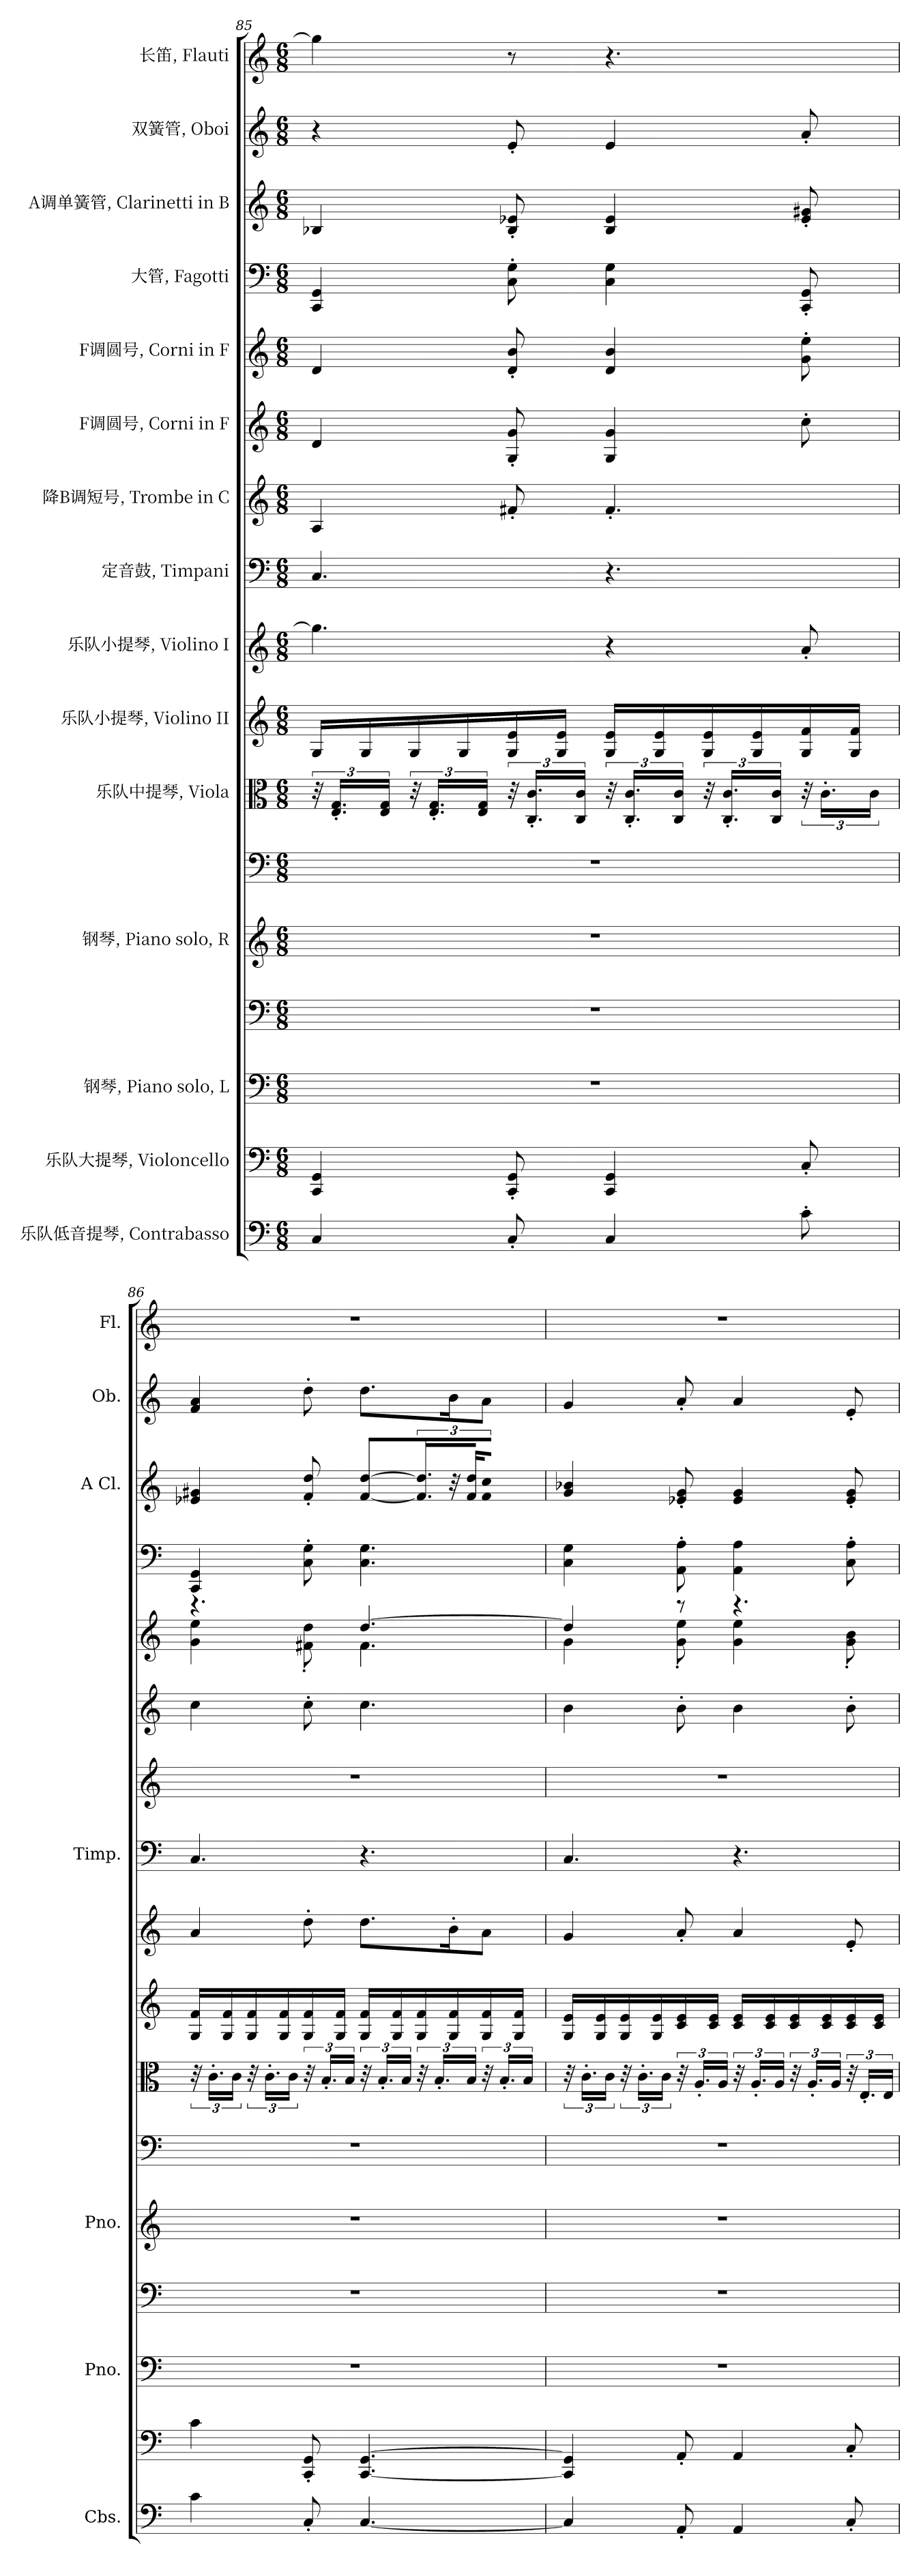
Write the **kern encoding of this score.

**kern	**kern	**kern	**kern	**kern	**kern	**kern	**kern	**kern	**kern	**kern	**kern	**kern	**kern	**kern	**kern	**kern
*part15	*part14	*part13	*part13	*part12	*part12	*part11	*part10	*part9	*part8	*part7	*part6	*part5	*part4	*part3	*part2	*part1
*staff17	*staff16	*staff15	*staff14	*staff13	*staff12	*staff11	*staff10	*staff9	*staff8	*staff7	*staff6	*staff5	*staff4	*staff3	*staff2	*staff1
*I"乐队低音提琴, Contrabasso	*I"乐队大提琴, Violoncello	*I"钢琴, Piano solo, L	*	*I"钢琴, Piano solo, R	*	*I"乐队中提琴, Viola	*I"乐队小提琴, Violino II	*I"乐队小提琴, Violino I	*I"定音鼓, Timpani	*I"降B调短号, Trombe in C	*I"F调圆号, Corni in F	*I"F调圆号, Corni in F	*I"大管, Fagotti	*I"A调单簧管, Clarinetti in B	*I"双簧管, Oboi	*I"长笛, Flauti
*I'Cbs.	*	*I'Pno.	*	*I'Pno.	*	*	*	*	*I'Timp.	*	*	*	*	*I'A Cl.	*I'Ob.	*I'Fl.
!!LO:PB:g=z
*clefF4	*clefF4	*clefF4	*clefF4	*clefG2	*clefF4	*clefC3	*clefG2	*clefG2	*clefF4	*clefG2	*clefG2	*clefG2	*clefF4	*clefG2	*clefG2	*clefG2
*ITrd7c12	*	*	*	*	*	*	*	*	*	*ITrd1c2	*ITrd4c7	*ITrd4c7	*	*ITrd2c3	*	*
*k[]	*k[]	*k[]	*k[]	*k[]	*k[]	*k[]	*k[]	*k[]	*k[]	*k[b-e-]	*k[b-]	*k[b-]	*k[]	*k[f#c#g#]	*k[]	*k[]
*M6/8	*M6/8	*M6/8	*M6/8	*M6/8	*M6/8	*M6/8	*M6/8	*M6/8	*M6/8	*M6/8	*M6/8	*M6/8	*M6/8	*M6/8	*M6/8	*M6/8
*MM139	*MM139	*MM139	*MM139	*MM139	*MM139	*MM139	*MM139	*MM139	*MM139	*MM139	*MM139	*MM139	*MM139	*MM139	*MM139	*MM139
=85	=85	=85	=85	=85	=85	=85	=85	=85	=85	=85	=85	=85	=85	=85	=85	=85
4CC/	4CC/ 4GG/	2.r	2.r	2.r	2.r	48r	16G/LL	4.gg\]	4.C/	4G/	4G/	4G/	4CC/ 4GG/	4Gn/	4r	4gg\]
.	.	.	.	.	.	24.E/' 24.G/'LL	.	.	.	.	.	.	.	.	.	.
.	.	.	.	.	.	.	16G/	.	.	.	.	.	.	.	.	.
.	.	.	.	.	.	24E/ 24G/JJ	.	.	.	.	.	.	.	.	.	.
.	.	.	.	.	.	48r	16G/	.	.	.	.	.	.	.	.	.
.	.	.	.	.	.	24.E/' 24.G/'LL	.	.	.	.	.	.	.	.	.	.
.	.	.	.	.	.	.	16G/	.	.	.	.	.	.	.	.	.
.	.	.	.	.	.	24E/ 24G/JJ	.	.	.	.	.	.	.	.	.	.
*	*	*	*	*	*	*	*	*	*	*	*	*	*	*	*	*MM147
8CC'/	8CC/' 8GG/'	.	.	.	.	48r	16G/ 16e/	.	.	8en'/	8C/' 8c/'	8G/' 8e/'	8C\' 8G\'	8G/' 8cn/'	8e'/	8r
.	.	.	.	.	.	24.C/' 24.c/'LL	.	.	.	.	.	.	.	.	.	.
.	.	.	.	.	.	.	16G/ 16e/JJ	.	.	.	.	.	.	.	.	.
.	.	.	.	.	.	24C/ 24c/JJ	.	.	.	.	.	.	.	.	.	.
*	*	*	*	*	*	*	*	*	*	*	*	*	*	*	*	*MM141
4CC/	4CC/ 4GG/	.	.	.	.	48r	16G/ 16e/LL	4r	4.r	4.e'/	4C/ 4c/	4G/ 4e/	4C\ 4G\	4G/ 4c/	4e/	4.r
.	.	.	.	.	.	24.C/' 24.c/'LL	.	.	.	.	.	.	.	.	.	.
.	.	.	.	.	.	.	16G/ 16e/	.	.	.	.	.	.	.	.	.
.	.	.	.	.	.	24C/ 24c/JJ	.	.	.	.	.	.	.	.	.	.
.	.	.	.	.	.	48r	16G/ 16e/	.	.	.	.	.	.	.	.	.
.	.	.	.	.	.	24.C/' 24.c/'LL	.	.	.	.	.	.	.	.	.	.
.	.	.	.	.	.	.	16G/ 16e/	.	.	.	.	.	.	.	.	.
.	.	.	.	.	.	24C/ 24c/JJ	.	.	.	.	.	.	.	.	.	.
8C'\	8C'/	.	.	.	.	48r	16G/ 16f/	8a'/	.	.	8f'\	8c\' 8a\'	8CC/' 8GG/'	8c/' 8e#X/'	8a'/	.
.	.	.	.	.	.	24.c'\LL	.	.	.	.	.	.	.	.	.	.
.	.	.	.	.	.	.	16G/ 16f/JJ	.	.	.	.	.	.	.	.	.
.	.	.	.	.	.	24c\JJ	.	.	.	.	.	.	.	.	.	.
=86	=86	=86	=86	=86	=86	=86	=86	=86	=86	=86	=86	=86	=86	=86	=86	=86
*	*	*	*	*	*	*	*	*	*	*	*	*	*	*	*	*MM139
*	*	*	*	*	*	*	*	*	*	*	*	*^	*	*	*	*
4C\	4c\	2.r	2.r	2.r	2.r	48r	16G/ 16f/LL	4a/	4.C/	2.r	4f\	4.r	4c\ 4a\	4CC/ 4GG/	4cn/ 4e#X/	4f/ 4a/	2.r
.	.	.	.	.	.	24.c'\LL	.	.	.	.	.	.	.	.	.	.	.
.	.	.	.	.	.	.	16G/ 16f/	.	.	.	.	.	.	.	.	.	.
.	.	.	.	.	.	24c\JJ	.	.	.	.	.	.	.	.	.	.	.
.	.	.	.	.	.	48r	16G/ 16f/	.	.	.	.	.	.	.	.	.	.
.	.	.	.	.	.	24.c'\LL	.	.	.	.	.	.	.	.	.	.	.
.	.	.	.	.	.	.	16G/ 16f/	.	.	.	.	.	.	.	.	.	.
.	.	.	.	.	.	24c\JJ	.	.	.	.	.	.	.	.	.	.	.
8CC'/	8CC/' 8GG/'	.	.	.	.	48r	16G/ 16f/	8dd'\	.	.	8f'\	.	8Bn\' 8g\'	8C\' 8G\'	8d/' 8b/'	8dd'\	.
.	.	.	.	.	.	24.B'/LL	.	.	.	.	.	.	.	.	.	.	.
.	.	.	.	.	.	.	16G/ 16f/JJ	.	.	.	.	.	.	.	.	.	.
.	.	.	.	.	.	24B/JJ	.	.	.	.	.	.	.	.	.	.	.
[4.CC/	[4.CC/ [4.GG/	.	.	.	.	48r	16G/ 16f/LL	8.dd\L	4.r	.	4.f\	[4.g/	4.B\	4.C\ 4.G\	[8d/ [8b/L	8.dd\L	.
.	.	.	.	.	.	24.B'/LL	.	.	.	.	.	.	.	.	.	.	.
.	.	.	.	.	.	.	16G/ 16f/	.	.	.	.	.	.	.	.	.	.
.	.	.	.	.	.	24B/JJ	.	.	.	.	.	.	.	.	.	.	.
.	.	.	.	.	.	48r	16G/ 16f/	.	.	.	.	.	.	.	24.d/] 24.b/]Jk	.	.
.	.	.	.	.	.	24.B'/LL	.	.	.	.	.	.	.	.	.	.	.
.	.	.	.	.	.	.	16G/ 16f/	16b'\K	.	.	.	.	.	.	48r	16b\K	.
.	.	.	.	.	.	24B/JJ	.	.	.	.	.	.	.	.	24d/ 24b/KL	.	.
.	.	.	.	.	.	48r	16G/ 16f/	8a\J	.	.	.	.	.	.	8d/ 8a/J	8a\J	.
.	.	.	.	.	.	24.B'/LL	.	.	.	.	.	.	.	.	.	.	.
.	.	.	.	.	.	.	16G/ 16f/JJ	.	.	.	.	.	.	.	.	.	.
.	.	.	.	.	.	24B/JJ	.	.	.	.	.	.	.	.	.	.	.
!!LO:PB:g=z
=87	=87	=87	=87	=87	=87	=87	=87	=87	=87	=87	=87	=87	=87	=87	=87	=87	=87
*	*	*	*	*	*	*	*	*	*	*	*	*	*	*	*	*	*MM139
4CC/]	4CC/] 4GG/]	2.r	2.r	2.r	2.r	48r	16G/ 16e/LL	4g/	4.C/	2.r	4e\	4g/]	4c\	4C\ 4G\	4e/ 4gn/	4g/	2.r
.	.	.	.	.	.	24.c'\LL	.	.	.	.	.	.	.	.	.	.	.
.	.	.	.	.	.	.	16G/ 16e/	.	.	.	.	.	.	.	.	.	.
.	.	.	.	.	.	24c\JJ	.	.	.	.	.	.	.	.	.	.	.
.	.	.	.	.	.	48r	16G/ 16e/	.	.	.	.	.	.	.	.	.	.
.	.	.	.	.	.	24.c'\LL	.	.	.	.	.	.	.	.	.	.	.
.	.	.	.	.	.	.	16G/ 16e/	.	.	.	.	.	.	.	.	.	.
.	.	.	.	.	.	24c\JJ	.	.	.	.	.	.	.	.	.	.	.
8AAA'/	8AA'/	.	.	.	.	48r	16c/ 16e/	8a'/	.	.	8e'\	8r	8c\' 8a\'	8AA\' 8A\'	8cn/' 8e/'	8a'/	.
.	.	.	.	.	.	24.A'/LL	.	.	.	.	.	.	.	.	.	.	.
.	.	.	.	.	.	.	16c/ 16e/JJ	.	.	.	.	.	.	.	.	.	.
.	.	.	.	.	.	24A/JJ	.	.	.	.	.	.	.	.	.	.	.
4AAA/	4AA/	.	.	.	.	48r	16c/ 16e/LL	4a/	4.r	.	4e\	4.r	4c\ 4a\	4AA\ 4A\	4c/ 4e/	4a/	.
.	.	.	.	.	.	24.A'/LL	.	.	.	.	.	.	.	.	.	.	.
.	.	.	.	.	.	.	16c/ 16e/	.	.	.	.	.	.	.	.	.	.
.	.	.	.	.	.	24A/JJ	.	.	.	.	.	.	.	.	.	.	.
.	.	.	.	.	.	48r	16c/ 16e/	.	.	.	.	.	.	.	.	.	.
.	.	.	.	.	.	24.A'/LL	.	.	.	.	.	.	.	.	.	.	.
.	.	.	.	.	.	.	16c/ 16e/	.	.	.	.	.	.	.	.	.	.
.	.	.	.	.	.	24A/JJ	.	.	.	.	.	.	.	.	.	.	.
8CC'/	8C'/	.	.	.	.	48r	16c/ 16e/	8e'/	.	.	8e'\	.	8c\' 8e\'	8C\' 8A\'	8c/' 8e/'	8e'/	.
.	.	.	.	.	.	24.E'/LL	.	.	.	.	.	.	.	.	.	.	.
.	.	.	.	.	.	.	16c/ 16e/JJ	.	.	.	.	.	.	.	.	.	.
.	.	.	.	.	.	24E/JJ	.	.	.	.	.	.	.	.	.	.	.
*	*	*	*	*	*	*	*	*	*	*	*	*v	*v	*	*	*	*
=	=	=	=	=	=	=	=	=	=	=	=	=	=	=	=	=
*-	*-	*-	*-	*-	*-	*-	*-	*-	*-	*-	*-	*-	*-	*-	*-	*-
